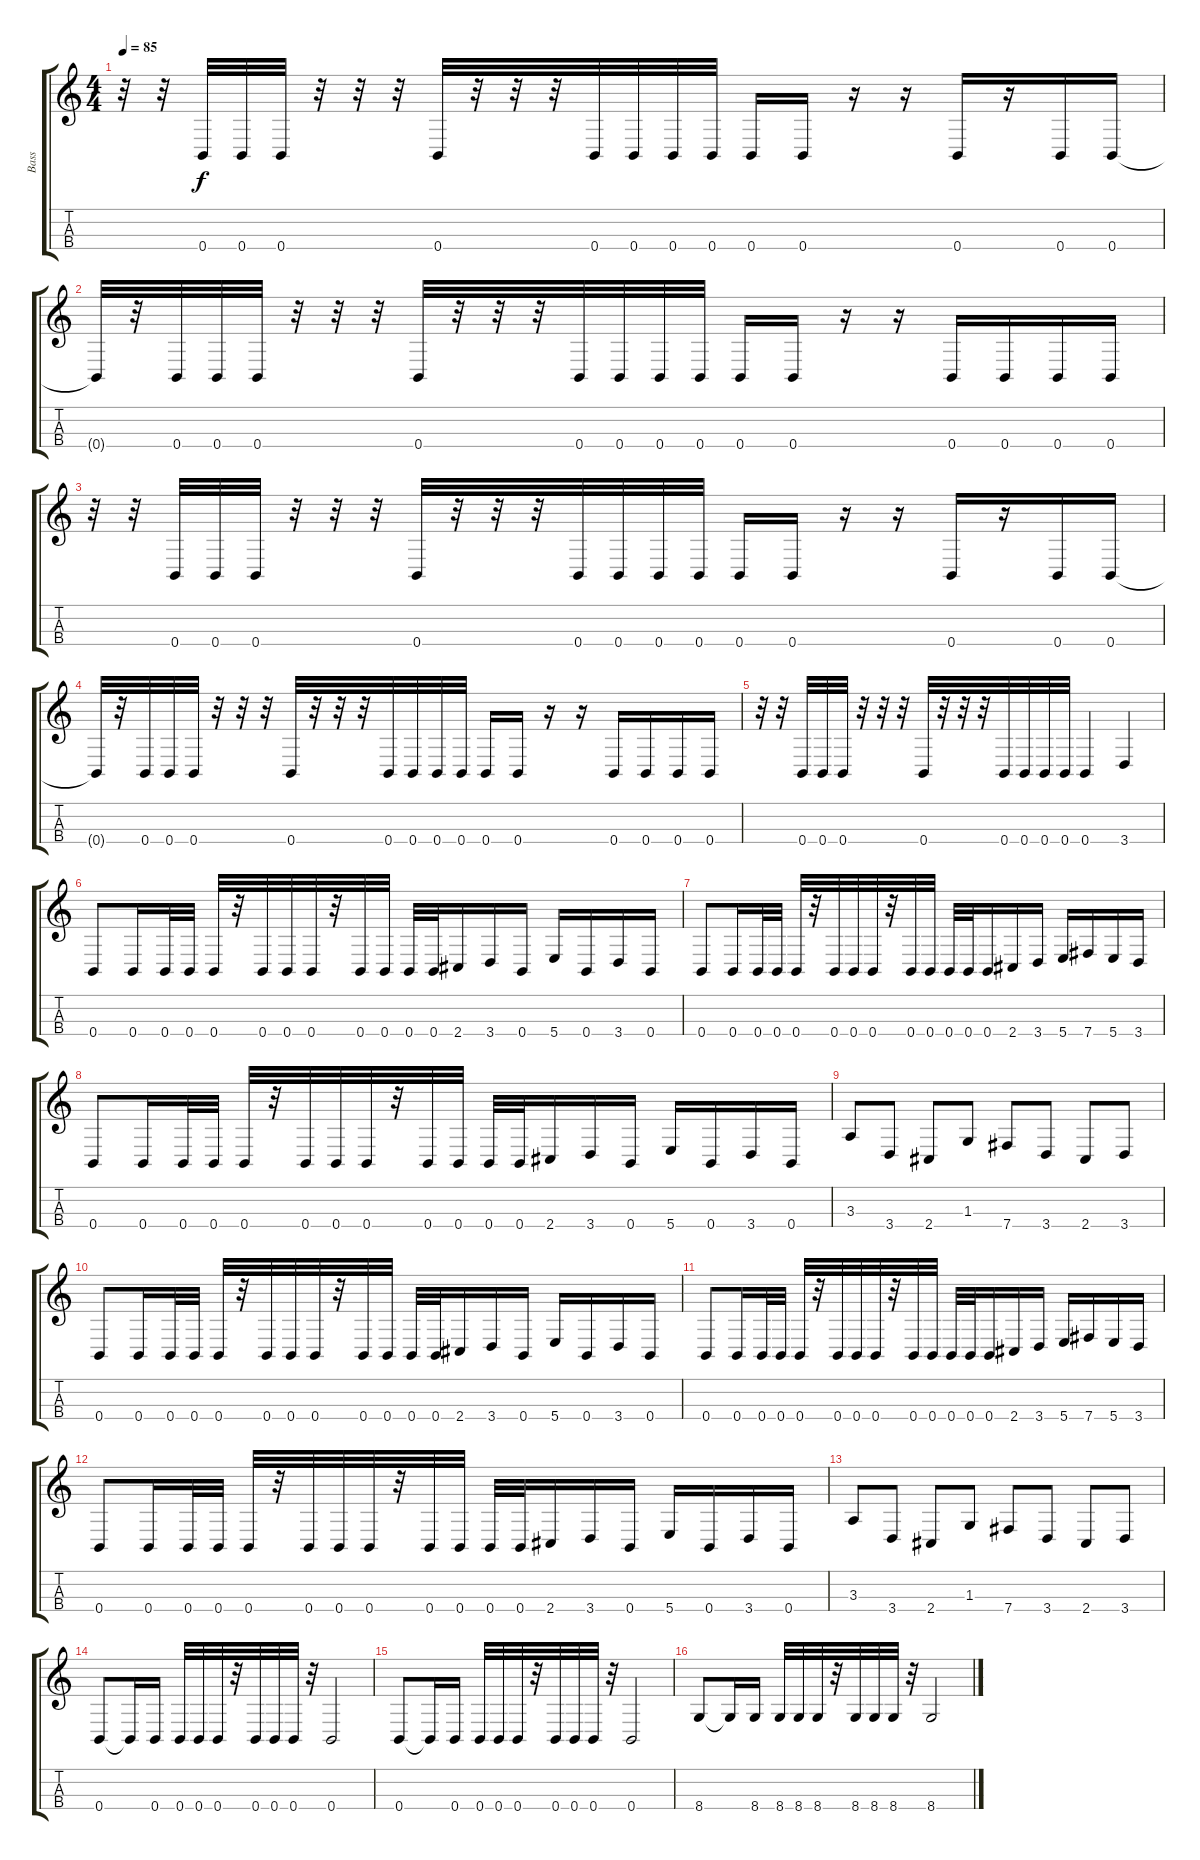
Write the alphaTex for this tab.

\track ("Bass" "Bass") {instrument electricbasspick}
\staff {score tabs}
\tuning (E3 B2 Gb2 B1) {hide}
\ts (4 4)
\tempo 85
\clef g2
\ks c
r.32{dy f} r.32 0.4.32 0.4.32 0.4.32 r.32 r.32 r.32 0.4.32 r.32 r.32 r.32 0.4.32 0.4.32 0.4.32 0.4.32 0.4.16 0.4.16 r.16 r.16 0.4.16 r.16 0.4.16 0.4.16 |
0.4{t}.32 r.32 0.4.32 0.4.32 0.4.32 r.32 r.32 r.32 0.4.32 r.32 r.32 r.32 0.4.32 0.4.32 0.4.32 0.4.32 0.4.16 0.4.16 r.16 r.16 0.4.16 0.4.16 0.4.16 0.4.16 |
r.32 r.32 0.4.32 0.4.32 0.4.32 r.32 r.32 r.32 0.4.32 r.32 r.32 r.32 0.4.32 0.4.32 0.4.32 0.4.32 0.4.16 0.4.16 r.16 r.16 0.4.16 r.16 0.4.16 0.4.16 |
0.4{t}.32 r.32 0.4.32 0.4.32 0.4.32 r.32 r.32 r.32 0.4.32 r.32 r.32 r.32 0.4.32 0.4.32 0.4.32 0.4.32 0.4.16 0.4.16 r.16 r.16 0.4.16 0.4.16 0.4.16 0.4.16 |
r.32 r.32 0.4.32 0.4.32 0.4.32 r.32 r.32 r.32 0.4.32 r.32 r.32 r.32 0.4.32 0.4.32 0.4.32 0.4.32 0.4.4 3.4.4 |
0.4.8 0.4.16 0.4.32 0.4.32 0.4.32 r.32 0.4.32 0.4.32 0.4.32 r.32 0.4.32 0.4.32 0.4.32 0.4.32 2.4.16 3.4.16 0.4.16 5.4.16 0.4.16 3.4.16 0.4.16 |
0.4.8 0.4.16 0.4.32 0.4.32 0.4.32 r.32 0.4.32 0.4.32 0.4.32 r.32 0.4.32 0.4.32 0.4.32 0.4.32 0.4.16 2.4.16 3.4.16 5.4.16 7.4.16 5.4.16 3.4.16 |
0.4.8 0.4.16 0.4.32 0.4.32 0.4.32 r.32 0.4.32 0.4.32 0.4.32 r.32 0.4.32 0.4.32 0.4.32 0.4.32 2.4.16 3.4.16 0.4.16 5.4.16 0.4.16 3.4.16 0.4.16 |
3.3.8 3.4.8 2.4.8 1.3.8 7.4.8 3.4.8 2.4.8 3.4.8 |
0.4.8 0.4.16 0.4.32 0.4.32 0.4.32 r.32 0.4.32 0.4.32 0.4.32 r.32 0.4.32 0.4.32 0.4.32 0.4.32 2.4.16 3.4.16 0.4.16 5.4.16 0.4.16 3.4.16 0.4.16 |
0.4.8 0.4.16 0.4.32 0.4.32 0.4.32 r.32 0.4.32 0.4.32 0.4.32 r.32 0.4.32 0.4.32 0.4.32 0.4.32 0.4.16 2.4.16 3.4.16 5.4.16 7.4.16 5.4.16 3.4.16 |
0.4.8 0.4.16 0.4.32 0.4.32 0.4.32 r.32 0.4.32 0.4.32 0.4.32 r.32 0.4.32 0.4.32 0.4.32 0.4.32 2.4.16 3.4.16 0.4.16 5.4.16 0.4.16 3.4.16 0.4.16 |
3.3.8 3.4.8 2.4.8 1.3.8 7.4.8 3.4.8 2.4.8 3.4.8 |
0.4.8 0.4{t}.16 0.4.16 0.4.32 0.4.32 0.4.32 r.32 0.4.32 0.4.32 0.4.32 r.32 0.4.2 |
0.4.8 0.4{t}.16 0.4.16 0.4.32 0.4.32 0.4.32 r.32 0.4.32 0.4.32 0.4.32 r.32 0.4.2 |
8.4.8 8.4{t}.16 8.4.16 8.4.32 8.4.32 8.4.32 r.32 8.4.32 8.4.32 8.4.32 r.32 8.4.2
